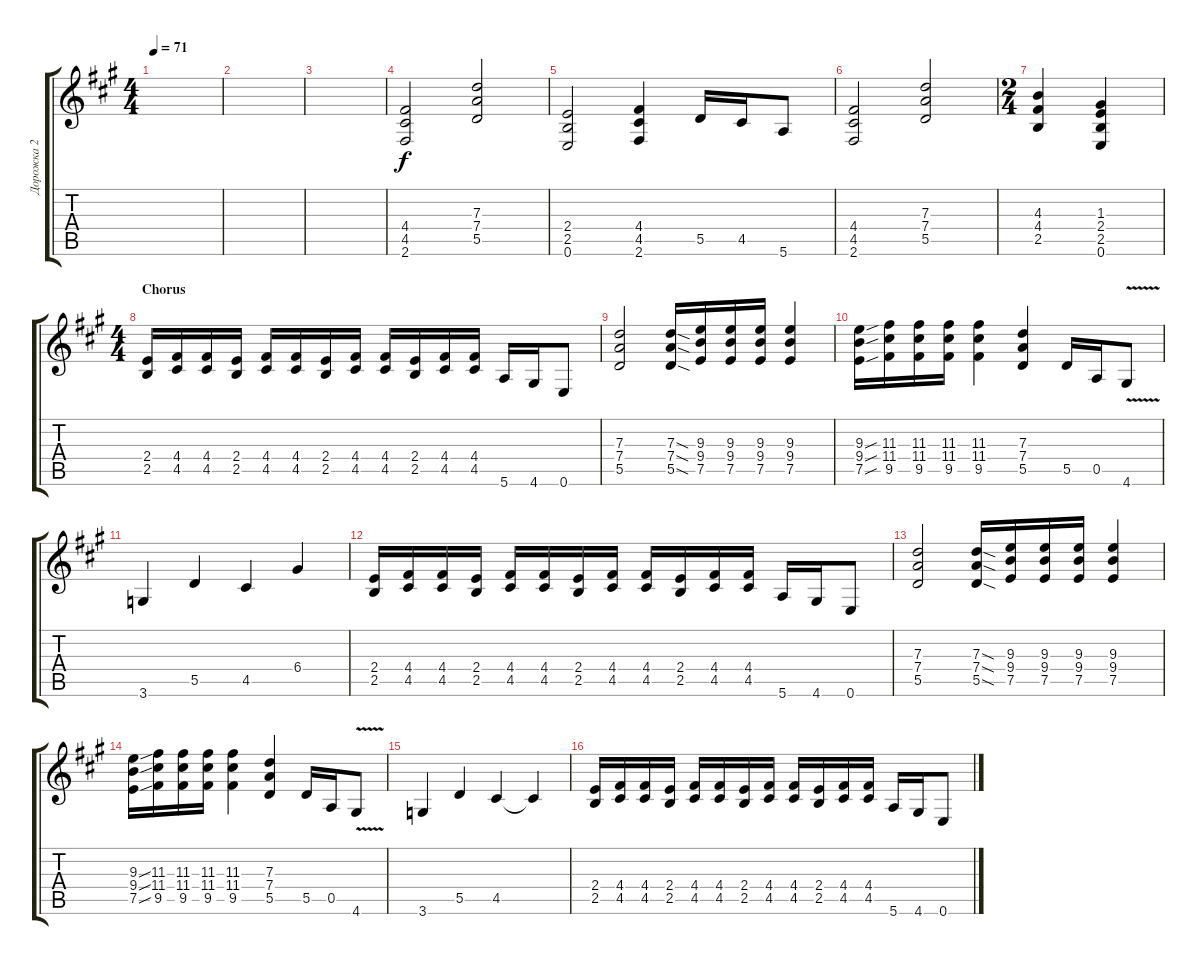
\track ("Дорожка 2" "Дорожка 2") {instrument distortionguitar}
\staff {score tabs}
\tuning (E4 B3 G3 D3 A2 E2) {hide}
\ts (4 4)
\tempo 71
\clef g2
\ks f#minor
|
|
|
(4.4 4.5 2.6).2 (7.3 7.4 5.5).2 |
(2.4 2.5 0.6).2 (4.4 4.5 2.6).4 5.5.16 4.5.16 5.6.8 |
(4.4 4.5 2.6).2 (7.3 7.4 5.5).2 |
\ts (2 4)
(4.3 4.4 2.5).4 (1.3 2.4 2.5 0.6).4 |
\ts (4 4)
\section ("" "Chorus")
(2.4 2.5).16 (4.4 4.5).16 (4.4 4.5).16 (2.4 2.5).16 (4.4 4.5).16 (4.4 4.5).16 (2.4 2.5).16 (4.4 4.5).16 (4.4 4.5).16 (2.4 2.5).16 (4.4 4.5).16 (4.4 4.5).16 5.6.16 4.6.16 0.6.8 |
(7.3 7.4 5.5).2 (7.3{sod} 7.4{sod} 5.5{sod}).16 (9.3 9.4 7.5).16 (9.3 9.4 7.5).16 (9.3 9.4 7.5).16 (9.3 9.4 7.5).4 |
(9.3{sou} 9.4{sou} 7.5{sou}).16 (11.3 11.4 9.5).16 (11.3 11.4 9.5).16 (11.3 11.4 9.5).16 (11.3 11.4 9.5).4 (7.3 7.4 5.5).4 5.5.16 0.5.16 4.6{v}.8 |
3.6.4 5.5.4 4.5.4 6.4.4 |
(2.4 2.5).16 (4.4 4.5).16 (4.4 4.5).16 (2.4 2.5).16 (4.4 4.5).16 (4.4 4.5).16 (2.4 2.5).16 (4.4 4.5).16 (4.4 4.5).16 (2.4 2.5).16 (4.4 4.5).16 (4.4 4.5).16 5.6.16 4.6.16 0.6.8 |
(7.3 7.4 5.5).2 (7.3{sod} 7.4{sod} 5.5{sod}).16 (9.3 9.4 7.5).16 (9.3 9.4 7.5).16 (9.3 9.4 7.5).16 (9.3 9.4 7.5).4 |
(9.3{sou} 9.4{sou} 7.5{sou}).16 (11.3 11.4 9.5).16 (11.3 11.4 9.5).16 (11.3 11.4 9.5).16 (11.3 11.4 9.5).4 (7.3 7.4 5.5).4 5.5.16 0.5.16 4.6{v}.8 |
3.6.4 5.5.4 4.5.4 4.5{t}.4 |
(2.4 2.5).16 (4.4 4.5).16 (4.4 4.5).16 (2.4 2.5).16 (4.4 4.5).16 (4.4 4.5).16 (2.4 2.5).16 (4.4 4.5).16 (4.4 4.5).16 (2.4 2.5).16 (4.4 4.5).16 (4.4 4.5).16 5.6.16 4.6.16 0.6.8
